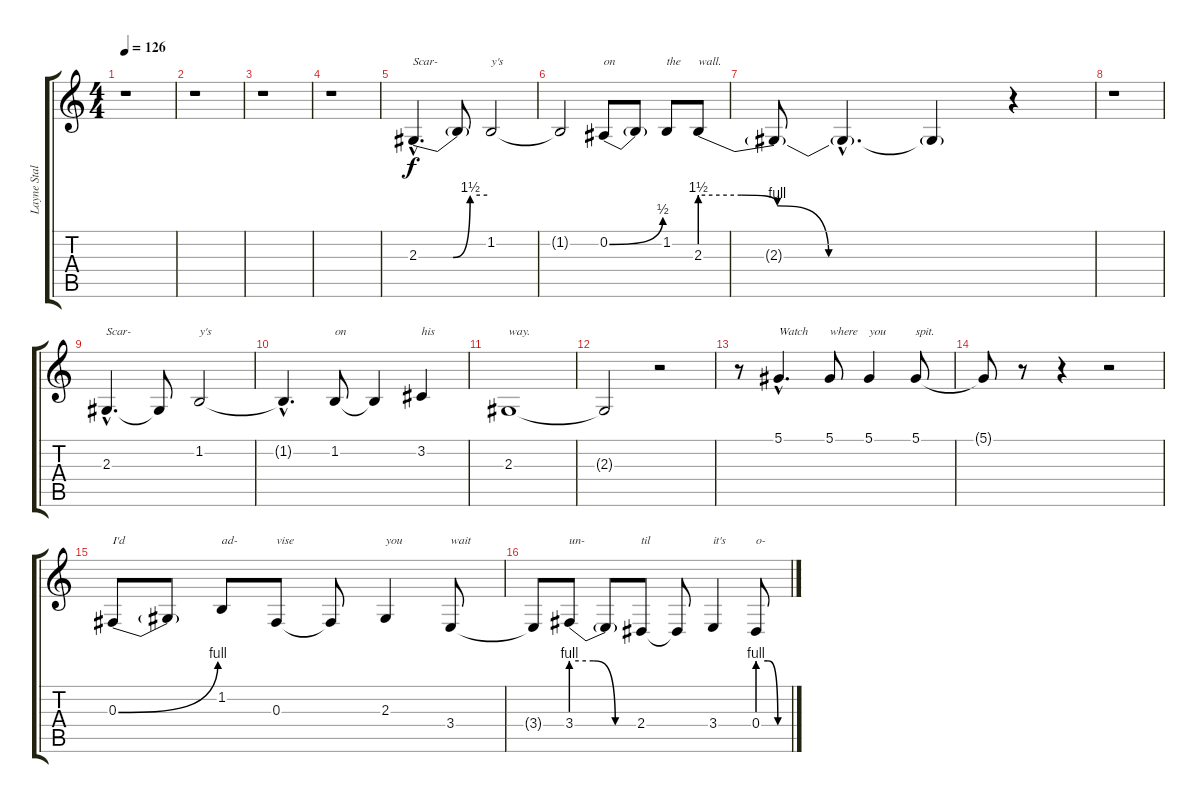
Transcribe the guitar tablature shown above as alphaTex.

\track ("Layne Staley - Vocals" "Layne Stal") {instrument lead2sawtooth}
\staff {score tabs}
\tuning (Eb4 Bb3 Gb3 Db3 Ab2 Eb2) {hide}
\ts (4 4)
\tempo 126
\clef g2
\ks c
r.1{dy f instrument lead2sawtooth} |
r.1 |
r.1 |
r.1 |
2.3{be (custom 0 0 30 0 45 6 60 6) hac}.4{d txt "Scar-"} 2.3{t}.8 1.2.2{txt "y's"} |
1.2{t}.2 0.2{be (bend 0 0 60 2)}.8{txt "on"} 0.2{t}.8 1.2.8{txt "the"} 2.3{be (custom 0 6 8 6 15 4 25 0 60 0)}.8{txt "wall."} |
2.3{t}.8 2.3{hac t}.4{d} 2.3{t}.4 r.4 |
r.1 |
2.3{hac}.4{d txt "Scar-"} 2.3{t}.8 1.2.2{txt "y's"} |
1.2{hac t}.4{d} 1.2.8{txt "on"} 1.2{t}.4 3.2.4{txt "his"} |
2.3.1{txt "way."} |
2.3{t}.2 r.2 |
r.8 5.1{hac}.4{d txt "Watch"} 5.1.8{txt "where"} 5.1.4{txt "you"} 5.1.8{txt "spit."} |
5.1{t}.8 r.8 r.4 r.2 |
0.3{be (bend 0 0 60 4)}.8{txt "I'd"} 0.3{t}.8 1.2.8{txt "ad-"} 0.3.8{txt "vise"} 0.3{t}.8 2.3.4{txt "you"} 3.4.8{txt "wait"} |
3.4{t}.8 3.4{be (custom 0 4 20 4 40 0 60 0)}.8{txt "un-"} 3.4{t}.8 2.4.8{txt "til"} 2.4{t}.8 3.4.4{txt "it's"} 0.4{be (custom 0 4 20 4 40 0 60 0)}.8{txt "o-"}
